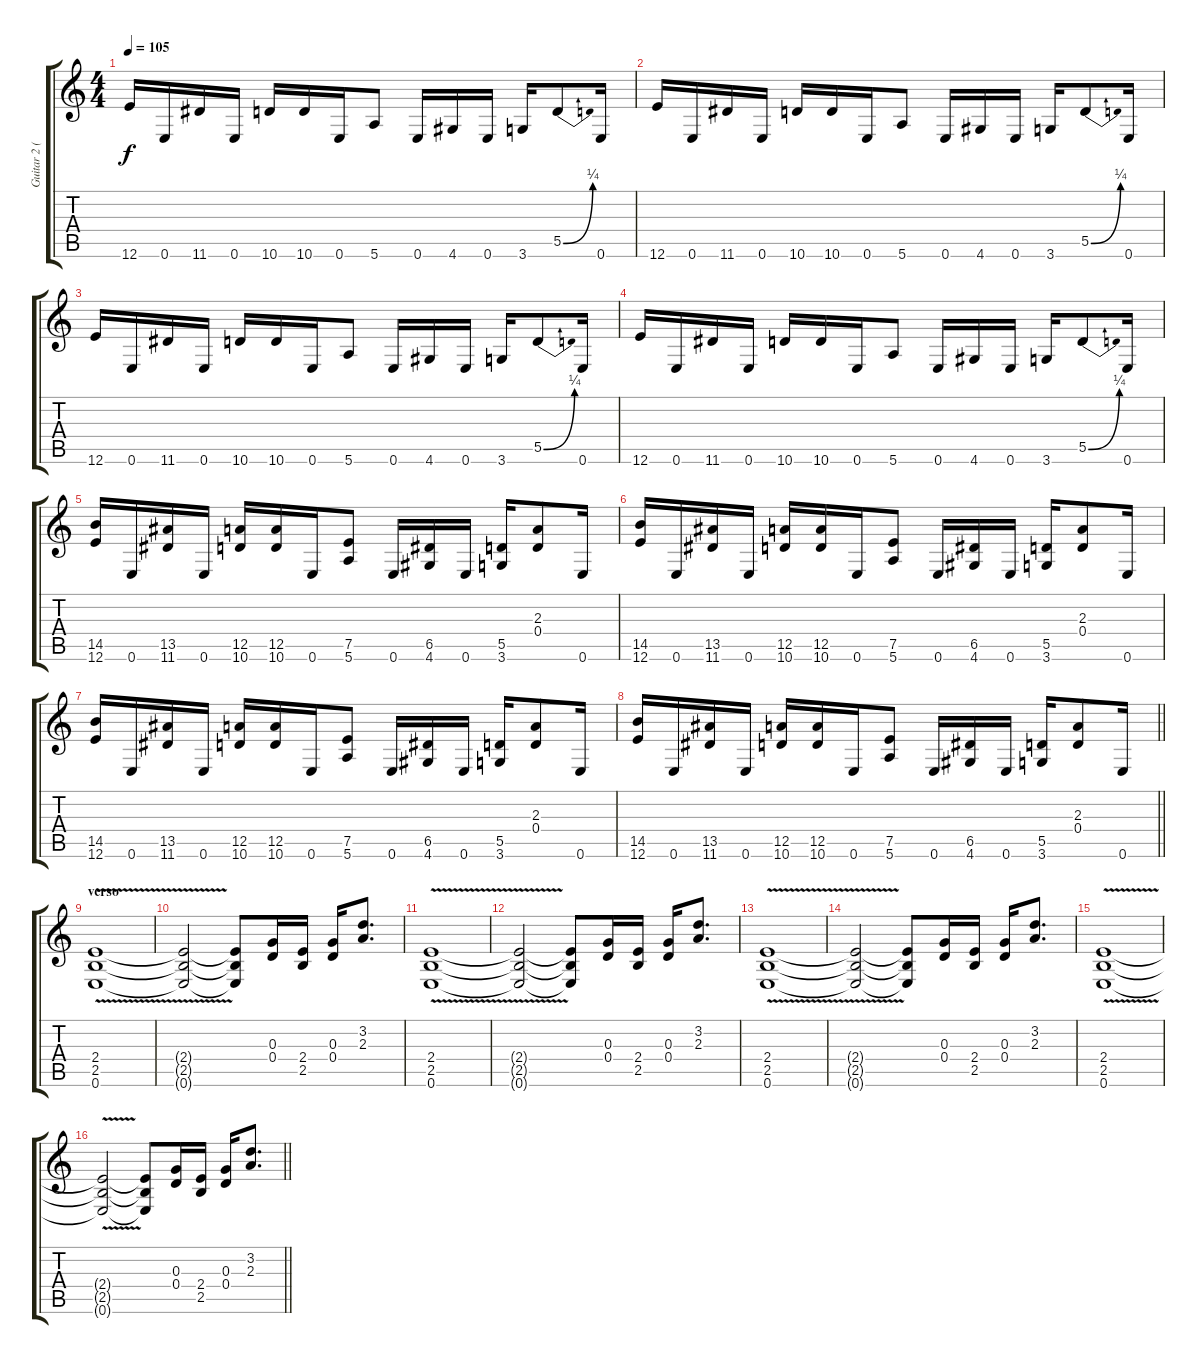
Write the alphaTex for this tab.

\track ("Guitar 2 (Slash)" "Guitar 2 (") {instrument distortionguitar}
\staff {score tabs}
\tuning (E4 B3 G3 D3 A2 E2) {hide}
\ts (4 4)
\tempo 105
\clef g2
\ks c
12.6.16{dy f instrument distortionguitar} 0.6.16 11.6.16 0.6.16 10.6.16 10.6.16 0.6.16 5.6.8 0.6.16 4.6.16 0.6.16 3.6.16 5.5{be (bend 0 0 60 1)}.8 0.6.16 |
12.6.16 0.6.16 11.6.16 0.6.16 10.6.16 10.6.16 0.6.16 5.6.8 0.6.16 4.6.16 0.6.16 3.6.16 5.5{be (bend 0 0 60 1)}.8 0.6.16 |
12.6.16 0.6.16 11.6.16 0.6.16 10.6.16 10.6.16 0.6.16 5.6.8 0.6.16 4.6.16 0.6.16 3.6.16 5.5{be (bend 0 0 60 1)}.8 0.6.16 |
12.6.16 0.6.16 11.6.16 0.6.16 10.6.16 10.6.16 0.6.16 5.6.8 0.6.16 4.6.16 0.6.16 3.6.16 5.5{be (bend 0 0 60 1)}.8 0.6.16 |
(14.5 12.6).16 0.6.16 (13.5 11.6).16 0.6.16 (12.5 10.6).16 (12.5 10.6).16 0.6.16 (7.5 5.6).8 0.6.16 (6.5 4.6).16 0.6.16 (5.5 3.6).16 (2.3 0.4).8 0.6.16 |
(14.5 12.6).16 0.6.16 (13.5 11.6).16 0.6.16 (12.5 10.6).16 (12.5 10.6).16 0.6.16 (7.5 5.6).8 0.6.16 (6.5 4.6).16 0.6.16 (5.5 3.6).16 (2.3 0.4).8 0.6.16 |
(14.5 12.6).16 0.6.16 (13.5 11.6).16 0.6.16 (12.5 10.6).16 (12.5 10.6).16 0.6.16 (7.5 5.6).8 0.6.16 (6.5 4.6).16 0.6.16 (5.5 3.6).16 (2.3 0.4).8 0.6.16 |
\barLineRight lightlight
(14.5 12.6).16 0.6.16 (13.5 11.6).16 0.6.16 (12.5 10.6).16 (12.5 10.6).16 0.6.16 (7.5 5.6).8 0.6.16 (6.5 4.6).16 0.6.16 (5.5 3.6).16 (2.3 0.4).8 0.6.16 |
\section ("" "verso")
(2.4{v} 2.5{v} 0.6{v}).1 |
(2.4{t} 2.5{t} 0.6{t}).2 (2.4{t} 2.5{t} 0.6{t}).8 (0.3 0.4).16 (2.4 2.5).16 (0.3 0.4).16 (3.2 2.3).8{d} |
(2.4{v} 2.5{v} 0.6{v}).1 |
(2.4{t} 2.5{t} 0.6{t}).2 (2.4{t} 2.5{t} 0.6{t}).8 (0.3 0.4).16 (2.4 2.5).16 (0.3 0.4).16 (3.2 2.3).8{d} |
(2.4{v} 2.5{v} 0.6{v}).1 |
(2.4{t} 2.5{t} 0.6{t}).2 (2.4{t} 2.5{t} 0.6{t}).8 (0.3 0.4).16 (2.4 2.5).16 (0.3 0.4).16 (3.2 2.3).8{d} |
(2.4{v} 2.5{v} 0.6{v}).1 |
\barLineRight lightlight
(2.4{t} 2.5{t} 0.6{t}).2 (2.4{t} 2.5{t} 0.6{t}).8 (0.3 0.4).16 (2.4 2.5).16 (0.3 0.4).16 (3.2 2.3).8{d}
